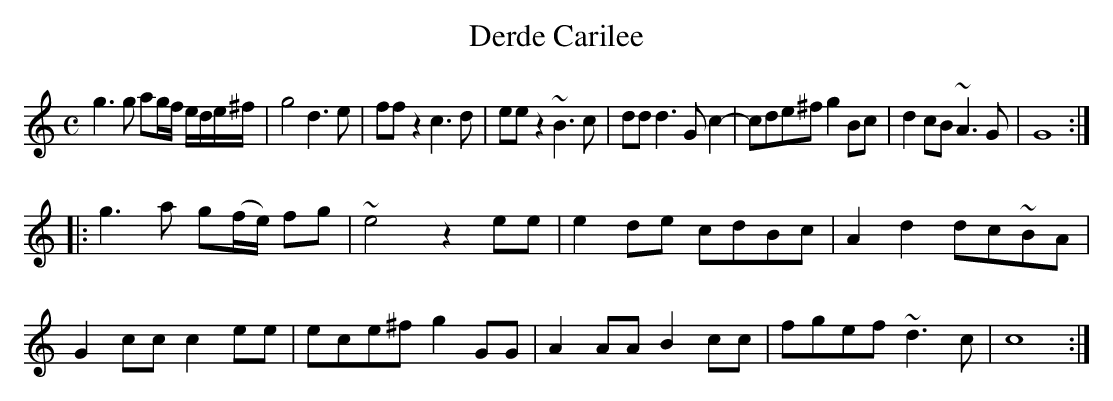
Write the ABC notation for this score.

X:1
T:Derde Carilee
M:C
K:Cmaj
g3g ag/f/ e/d/e/^f/|g4d3e|ffz2c3d|eez2~B3c|ddd3Gc2-|cde^fg2Bc|d2cB~A3G|G8:|
|:g3a g(f/e/) fg|~e4z2ee|e2de cdBc|A2d2dc~BA|
G2ccc2ee|ece^fg2GG|A2AAB2cc|fgef~d3c|c8:|
